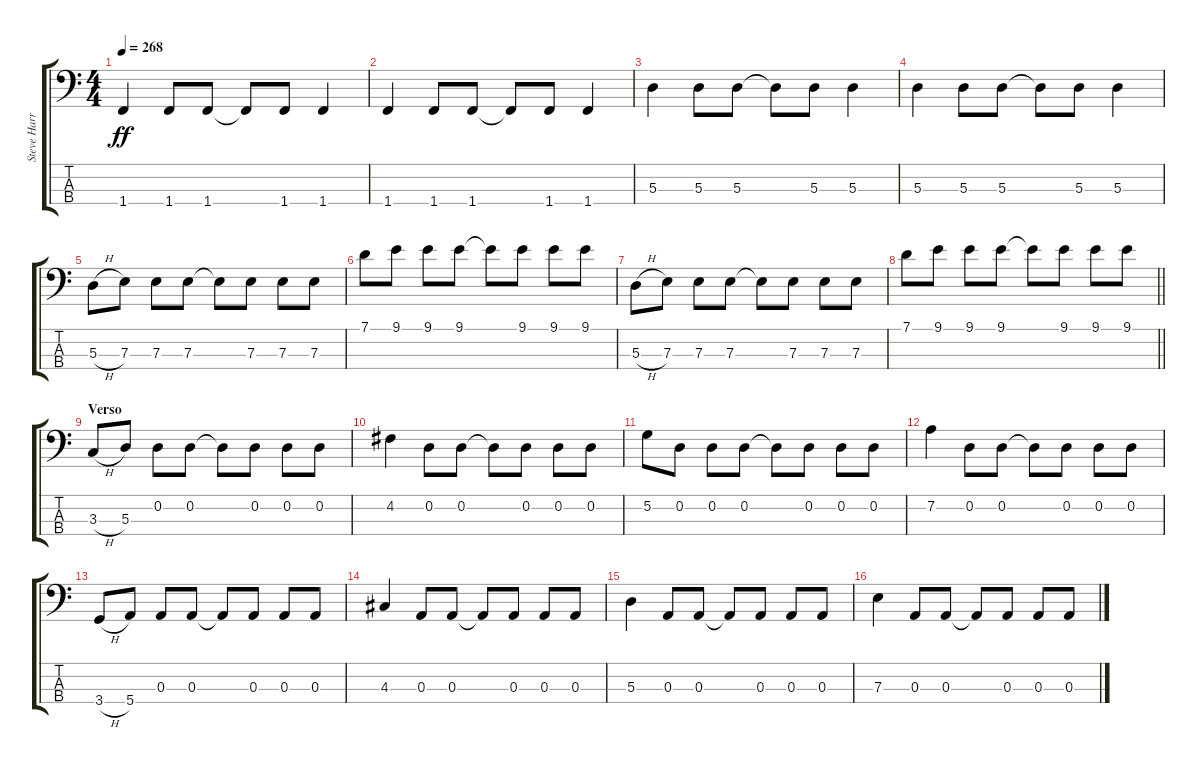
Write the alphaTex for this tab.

\track ("Steve Harris" "Steve Harr") {instrument electricbassfinger}
\staff {score tabs}
\tuning (G2 D2 A1 E1) {hide}
\ts (4 4)
\tempo 268
\clef f4
\ks c
1.4.4{dy ff} 1.4.8 1.4.8 1.4{t}.8 1.4.8 1.4.4 |
1.4.4 1.4.8 1.4.8 1.4{t}.8 1.4.8 1.4.4 |
5.3.4 5.3.8 5.3.8 5.3{t}.8 5.3.8 5.3.4 |
5.3.4 5.3.8 5.3.8 5.3{t}.8 5.3.8 5.3.4 |
5.3{h}.8 7.3.8 7.3.8 7.3.8 7.3{t}.8 7.3.8 7.3.8 7.3.8 |
7.1.8 9.1.8 9.1.8 9.1.8 9.1{t}.8 9.1.8 9.1.8 9.1.8 |
5.3{h}.8 7.3.8 7.3.8 7.3.8 7.3{t}.8 7.3.8 7.3.8 7.3.8 |
\barLineRight lightlight
7.1.8 9.1.8 9.1.8 9.1.8 9.1{t}.8 9.1.8 9.1.8 9.1.8 |
\section ("" "Verso")
3.3{h}.8 5.3.8 0.2.8 0.2.8 0.2{t}.8 0.2.8 0.2.8 0.2.8 |
4.2.4 0.2.8 0.2.8 0.2{t}.8 0.2.8 0.2.8 0.2.8 |
5.2.8 0.2.8 0.2.8 0.2.8 0.2{t}.8 0.2.8 0.2.8 0.2.8 |
7.2.4 0.2.8 0.2.8 0.2{t}.8 0.2.8 0.2.8 0.2.8 |
3.4{h}.8 5.4.8 0.3.8 0.3.8 0.3{t}.8 0.3.8 0.3.8 0.3.8 |
4.3.4 0.3.8 0.3.8 0.3{t}.8 0.3.8 0.3.8 0.3.8 |
5.3.4 0.3.8 0.3.8 0.3{t}.8 0.3.8 0.3.8 0.3.8 |
7.3.4 0.3.8 0.3.8 0.3{t}.8 0.3.8 0.3.8 0.3.8
